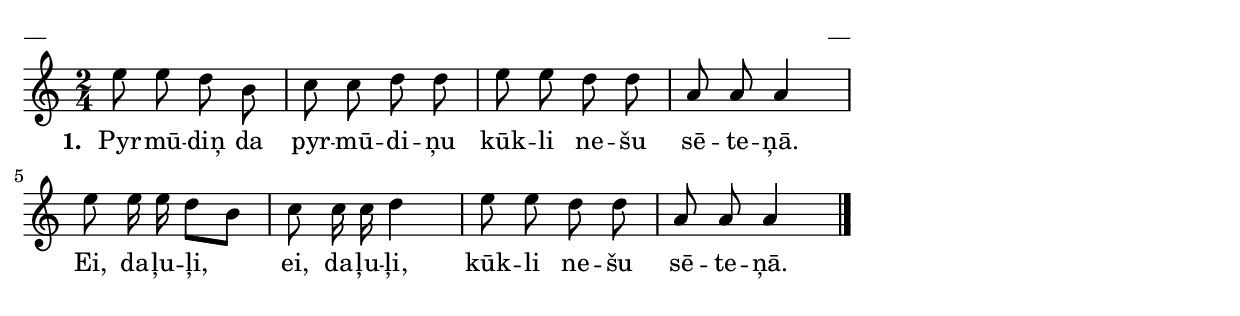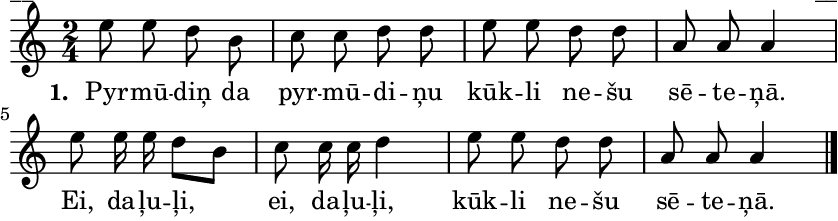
\version "2.13.18"
#(ly:set-option 'crop #t)

\paper {
line-width = 14\cm
left-margin = 0.4\cm
between-system-padding = 0.1\cm
between-system-space = 0.1\cm
}
% SBTZK, p.91
\layout {
indent = #0
ragged-last = ##f
}


voiceA = \relative c'' {
\clef "treble"
\key c \major
\time 2/4
e8 e d b | c c d d | e e d d | a a a4 |
e'8 e16 e d8 [b] | c c16 c d4 | e8 e d d | a a a4 \bar"|."
}

lyricA = \lyricmode {
\set stanza = "1. "
Pyr -- mū -- diņ da pyr -- mū -- di -- ņu kūk -- li ne -- šu sē -- te -- ņā.
Ei, da -- ļu -- ļi, ei, da -- ļu -- ļi, kūk -- li ne -- šu sē -- te -- ņā.
}


fullScore = <<
%\new ChordNames { \chordsA }
\new Staff {
<<
\new Voice = "voiceA" { \oneVoice \autoBeamOff \voiceA }
\new Lyrics \lyricsto "voiceA"  \lyricA
%\new Voice = "voiceB" { \voiceTwo \autoBeamOff \voiceB }
>>
}
>>



\score {
\fullScore
\header { piece = "__" opus = "__" }
}
\markup { \with-color #(x11-color 'white) \sans \smaller "__" }
\score {
\unfoldRepeats
\fullScore
\midi {
\context { \Staff \remove "Staff_performer" }
\context { \Voice \consists "Staff_performer" }
}
}


